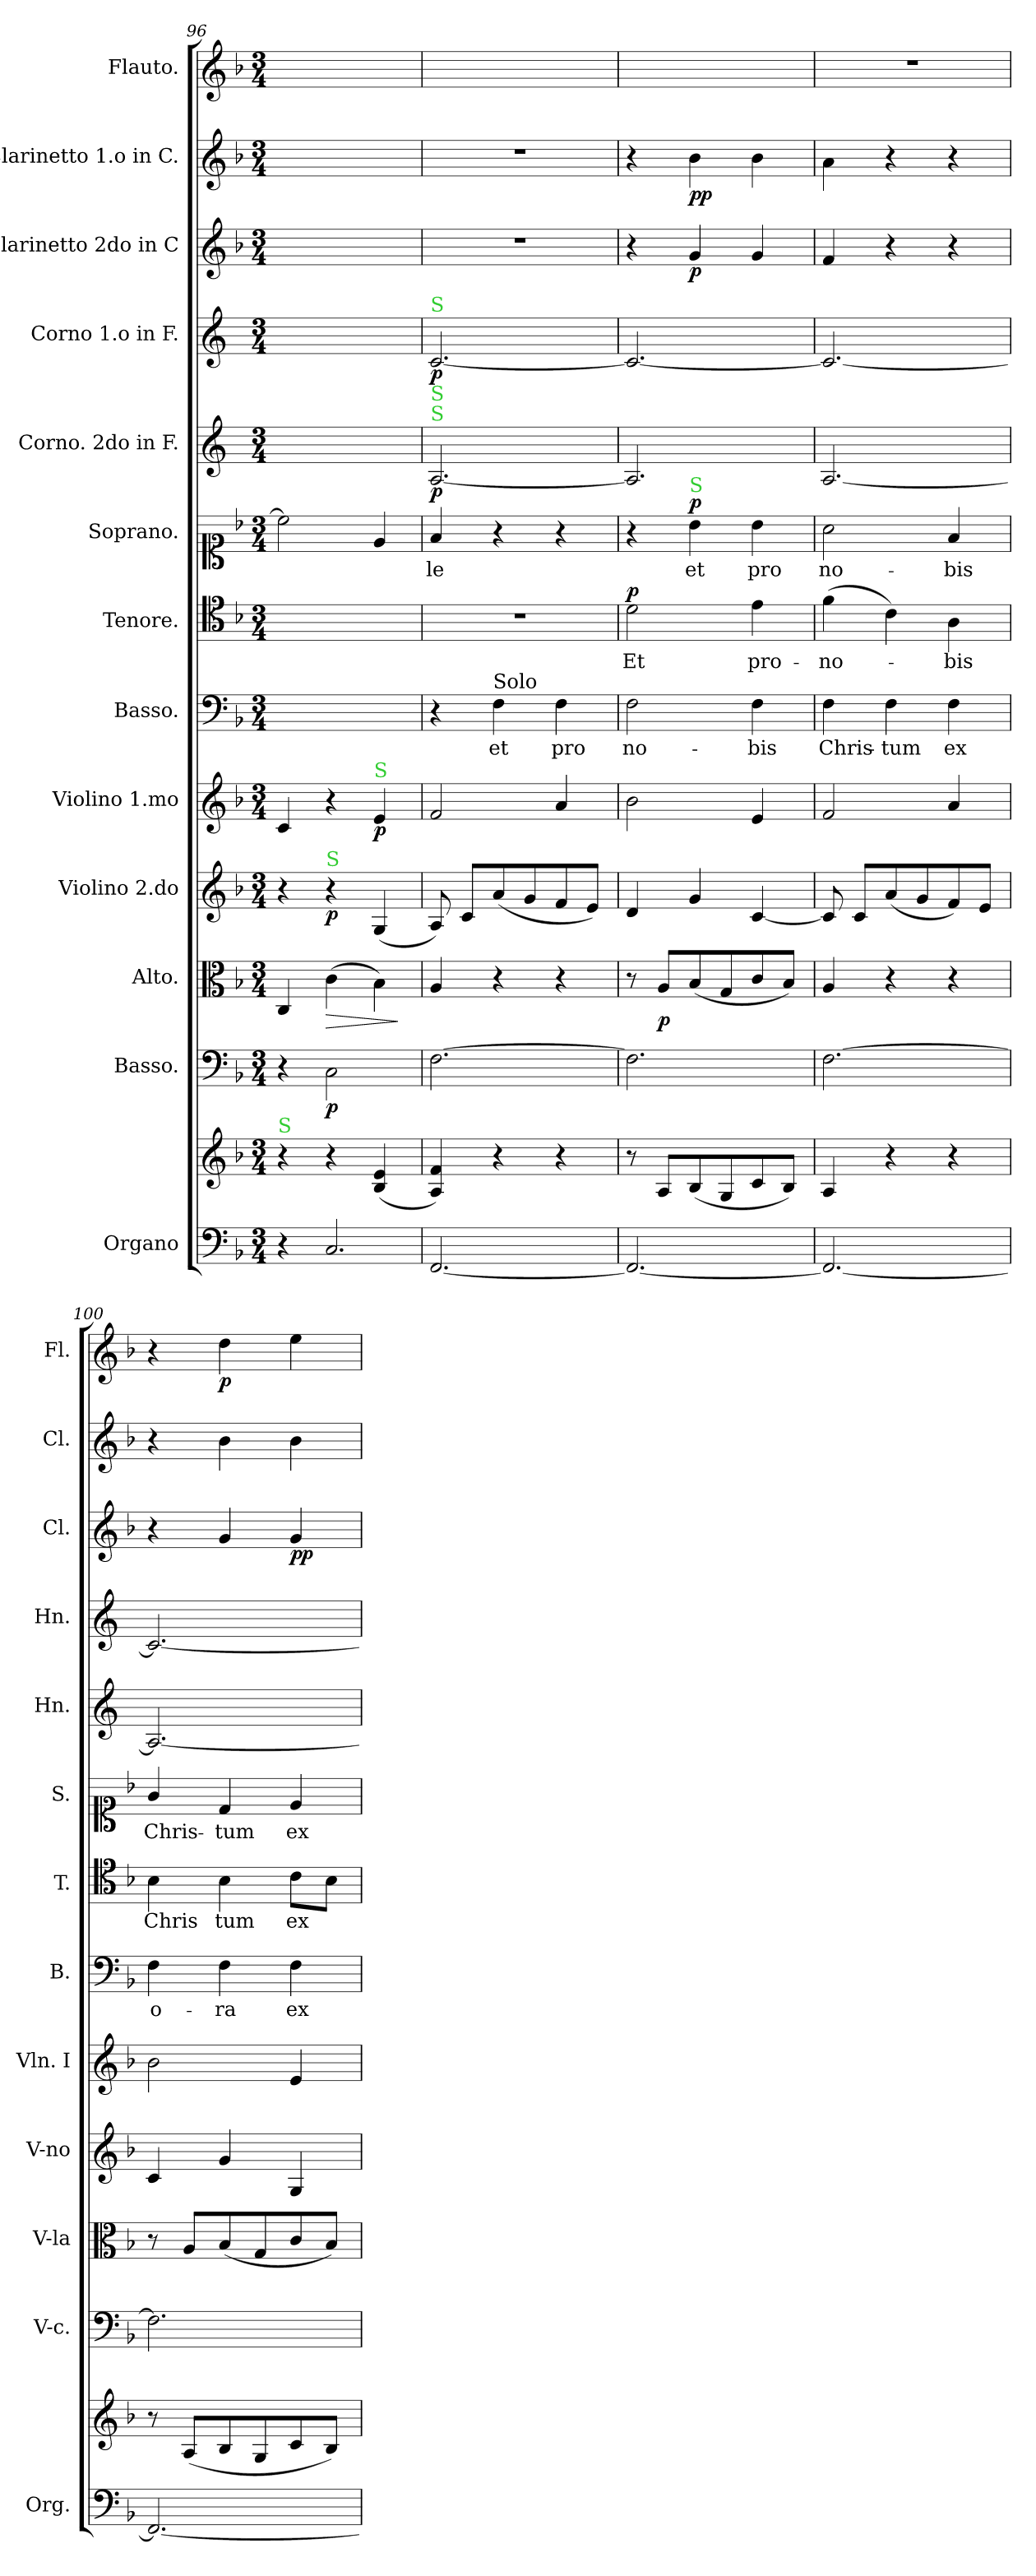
**kern	**kern	**kern	**dynam	**kern	**dynam	**kern	**dynam	**kern	**dynam	**kern	**text	**kern	**text	**dynam	**kern	**text	**dynam	**kern	**dynam	**kern	**dynam	**kern	**dynam	**kern	**dynam	**kern	**dynam
*part13	*part13	*part12	*part12	*part11	*part11	*part10	*part10	*part9	*part9	*part8	*part8	*part7	*part7	*part7	*part6	*part6	*part6	*part5	*part5	*part4	*part4	*part3	*part3	*part2	*part2	*part1	*part1
*staff14	*staff13	*staff12	*staff12	*staff11	*staff11	*staff10	*staff10	*staff9	*staff9	*staff8	*staff8	*staff7	*staff7	*staff7	*staff6	*staff6	*staff6	*staff5	*staff5	*staff4	*staff4	*staff3	*staff3	*staff2	*staff2	*staff1	*staff1
*I"Organo	*	*I"Basso.	*	*I"Alto.	*	*I"Violino 2.do	*	*I"Violino 1.mo	*	*I"Basso.	*	*I"Tenore.	*	*	*I"Soprano.	*	*	*I"Corno. 2do in F.	*	*I"Corno 1.o in F.	*	*I"Clarinetto 2do in C	*	*I"Clarinetto 1.o in C.	*	*I"Flauto.	*
*I'Org.	*	*I'V-c.	*	*I'V-la	*	*I'V-no	*	*I'Vln. I	*	*I'B.	*	*I'T.	*	*	*I'S.	*	*	*I'Hn.	*	*I'Hn.	*	*I'Cl.	*	*I'Cl.	*	*I'Fl.	*
*clefF4	*clefG2	*clefF4	*	*clefC3	*	*clefG2	*	*clefG2	*	*clefF4	*	*clefC4	*	*	*clefC1	*	*	*clefG2	*	*clefG2	*	*clefG2	*	*clefG2	*	*clefG2	*
*	*	*	*	*	*	*	*	*	*	*	*	*	*	*	*	*	*	*ITrd4c7	*	*ITrd4c7	*	*	*	*	*	*	*
*k[b-]	*k[b-]	*k[b-]	*	*k[b-]	*	*k[b-]	*	*k[b-]	*	*k[b-]	*	*k[b-]	*	*	*k[b-]	*	*	*k[b-]	*	*k[b-]	*	*k[b-]	*	*k[b-]	*	*k[b-]	*
*F:	*F:	*F:	*	*F:	*	*F:	*	*F:	*	*F:	*	*	*	*	*F:	*	*	*	*	*	*	*F:	*	*F:	*	*F:	*
*M3/4	*M3/4	*M3/4	*	*M3/4	*	*M3/4	*	*M3/4	*	*M3/4	*	*M3/4	*	*	*M3/4	*	*	*M3/4	*	*M3/4	*	*M3/4	*	*M3/4	*	*M3/4	*
=96	=96	=96	=96	=96	=96	=96	=96	=96	=96	=96	=96	=96	=96	=96	=96	=96	=96	=96	=96	=96	=96	=96	=96	=96	=96	=96	=96
!	!LO:TX:a:color=limegreen:t=S	!	!	!	!	!	!	!	!	!	!	!	!	!	!	!	!	!	!	!	!	!	!	!	!	!	!
4r	4r	4r	.	4C/	.	4r	.	4c/	.	2.ryy	.	2.ryy	.	.	2cc\]	.	.	2.ryy	.	2.ryy	.	2.ryy	.	2.ryy	.	2.ryy	.
!	!	!	!	!	!	!LO:TX:a:color=limegreen:t=S	!	!	!	!	!	!	!	!	!	!	!	!	!	!	!	!	!	!	!	!	!
!LO:N:vis=2.	!	!	!	!	!LO:HP:b	!	!	!	!	!	!	!	!	!	!	!	!	!	!	!	!	!	!	!	!	!	!
2C/	4r	2C\	p	(4c\	>	4r	p	4r	.	.	.	.	.	.	.	.	.	.	.	.	.	.	.	.	.	.	.
!	!	!	!	!	!	!	!	!LO:TX:a:color=limegreen:t=S	!	!	!	!	!	!	!	!	!	!	!	!	!	!	!	!	!	!	!
!	!	!	!	!	!	!	!	!	!LO:DY:b	!	!	!	!	!	!	!	!	!	!	!	!	!	!	!	!	!	!
.	(4B-/ 4e/	.	.	4B-\)	.	(4G/	.	4e/	p	.	.	.	.	.	4e/	.	.	.	.	.	.	.	.	.	.	.	.
.	.	.	.	.	]	.	.	.	.	.	.	.	.	.	.	.	.	.	.	.	.	.	.	.	.	.	.
=97	=97	=97	=97	=97	=97	=97	=97	=97	=97	=97	=97	=97	=97	=97	=97	=97	=97	=97	=97	=97	=97	=97	=97	=97	=97	=97	=97
!	!	!	!	!	!	!	!	!	!	!	!	!	!	!	!	!	!	!	!	!LO:TX:a:color=limegreen:t=S	!	!	!	!	!	!	!
!	!	!	!	!	!	!	!	!	!	!	!	!	!	!	!	!	!	!LO:TX:a:color=limegreen:t=S	!	!	!	!	!	!	!	!	!
!	!	!	!	!	!	!	!	!	!	!	!	!	!	!	!	!	!	!LO:TX:a:color=limegreen:t=S	!	!	!	!	!	!	!	!	!
[2.FF/	4A/ 4f/)	[2.F\	.	4A/	.	8A/)	.	2f/	.	4r	.	2.r	.	.	4f/	-le	.	[2.D/	p	[2.F/	p	2.r	.	2.r	.	2.ryy	.
.	.	.	.	.	.	8c/L	.	.	.	.	.	.	.	.	.	.	.	.	.	.	.	.	.	.	.	.	.
!	!	!	!	!	!	!	!	!	!	!LO:TX:a:t=Solo	!	!	!	!	!	!	!	!	!	!	!	!	!	!	!	!	!
.	4r	.	.	4r	.	(8a/	.	.	.	4F\	et	.	.	.	4r	.	.	.	.	.	.	.	.	.	.	.	.
.	.	.	.	.	.	8g/	.	.	.	.	.	.	.	.	.	.	.	.	.	.	.	.	.	.	.	.	.
.	4r	.	.	4r	.	8f/	.	4a/	.	4F\	pro	.	.	.	4r	.	.	.	.	.	.	.	.	.	.	.	.
.	.	.	.	.	.	8e/J)	.	.	.	.	.	.	.	.	.	.	.	.	.	.	.	.	.	.	.	.	.
=98	=98	=98	=98	=98	=98	=98	=98	=98	=98	=98	=98	=98	=98	=98	=98	=98	=98	=98	=98	=98	=98	=98	=98	=98	=98	=98	=98
!	!	!	!	!	!	!	!	!	!	!	!	!	!	!LO:DY:a	!	!	!	!	!	!	!	!	!	!	!	!	!
2.FF/_	8r	2.F\]	.	8r	.	4d/	.	2b-\	.	2F\	no-	2d\	Et	p	4r	.	.	2.D/]	.	2.F/_	.	4r	.	4r	.	2.ryy	.
.	8A/L	.	.	8A/L	p	.	.	.	.	.	.	.	.	.	.	.	.	.	.	.	.	.	.	.	.	.	.
!	!	!	!	!	!	!	!	!	!	!	!	!	!	!	!LO:TX:a:color=limegreen:t=S	!	!	!	!	!	!	!	!	!	!	!	!
!	!	!	!	!	!	!	!	!	!	!	!	!	!	!	!	!	!LO:DY:a	!	!	!	!	!	!	!	!	!	!
.	(8B-/	.	.	(8B-/	.	4g/	.	.	.	.	.	.	.	.	4b-\	et	p	.	.	.	.	4g/	p	4b-\	pp	.	.
.	8G/	.	.	8G/	.	.	.	.	.	.	.	.	.	.	.	.	.	.	.	.	.	.	.	.	.	.	.
.	8c/	.	.	8c/	.	[4c/	.	4e/	.	4F\	-bis	4e\	pro-	.	4b-\	pro	.	.	.	.	.	4g/	.	4b-\	.	.	.
.	8B-/J)	.	.	8B-/J)	.	.	.	.	.	.	.	.	.	.	.	.	.	.	.	.	.	.	.	.	.	.	.
=99	=99	=99	=99	=99	=99	=99	=99	=99	=99	=99	=99	=99	=99	=99	=99	=99	=99	=99	=99	=99	=99	=99	=99	=99	=99	=99	=99
2.FF/_	4A/	[2.F\	.	4A/	.	8c/]	.	2f/	.	4F\	Chris-	(4f\	-no-	.	2a\	no-	.	[2.D/	.	2.F/_	.	4f/	.	4a\	.	2.r	.
.	.	.	.	.	.	8c/L	.	.	.	.	.	.	.	.	.	.	.	.	.	.	.	.	.	.	.	.	.
.	4r	.	.	4r	.	(8a/	.	.	.	4F\	-tum	4c\)	.	.	.	.	.	.	.	.	.	4r	.	4r	.	.	.
.	.	.	.	.	.	8g/	.	.	.	.	.	.	.	.	.	.	.	.	.	.	.	.	.	.	.	.	.
.	4r	.	.	4r	.	8f/)	.	4a/	.	4F\	ex	4A\	-bis	.	4f/	-bis	.	.	.	.	.	4r	.	4r	.	.	.
.	.	.	.	.	.	8e/J	.	.	.	.	.	.	.	.	.	.	.	.	.	.	.	.	.	.	.	.	.
=100	=100	=100	=100	=100	=100	=100	=100	=100	=100	=100	=100	=100	=100	=100	=100	=100	=100	=100	=100	=100	=100	=100	=100	=100	=100	=100	=100
2.FF/_	8r	2.F\]	.	8r	.	4c/	.	2b-\	.	4F\	o-	4B-\	Chris	.	4g/	Chris-	.	2.D/_	.	2.F/_	.	4r	.	4r	.	4r	.
.	(8A/L	.	.	8A/L	.	.	.	.	.	.	.	.	.	.	.	.	.	.	.	.	.	.	.	.	.	.	.
.	8B-/	.	.	(8B-/	.	4g/	.	.	.	4F\	-ra	4B-\	tum	.	4d/	-tum	.	.	.	.	.	4g/	.	4b-\	.	4dd\	p
.	8G/	.	.	8G/	.	.	.	.	.	.	.	.	.	.	.	.	.	.	.	.	.	.	.	.	.	.	.
.	8c/	.	.	8c/	.	4G/	.	4e/	.	4F\	ex	8c\L	ex	.	4e/	ex	.	.	.	.	.	4g/	pp	4b-\	.	4ee\	.
.	8B-/J)	.	.	8B-/J)	.	.	.	.	.	.	.	8B-\J	.	.	.	.	.	.	.	.	.	.	.	.	.	.	.
=	=	=	=	=	=	=	=	=	=	=	=	=	=	=	=	=	=	=	=	=	=	=	=	=	=	=	=
*-	*-	*-	*-	*-	*-	*-	*-	*-	*-	*-	*-	*-	*-	*-	*-	*-	*-	*-	*-	*-	*-	*-	*-	*-	*-	*-	*-
